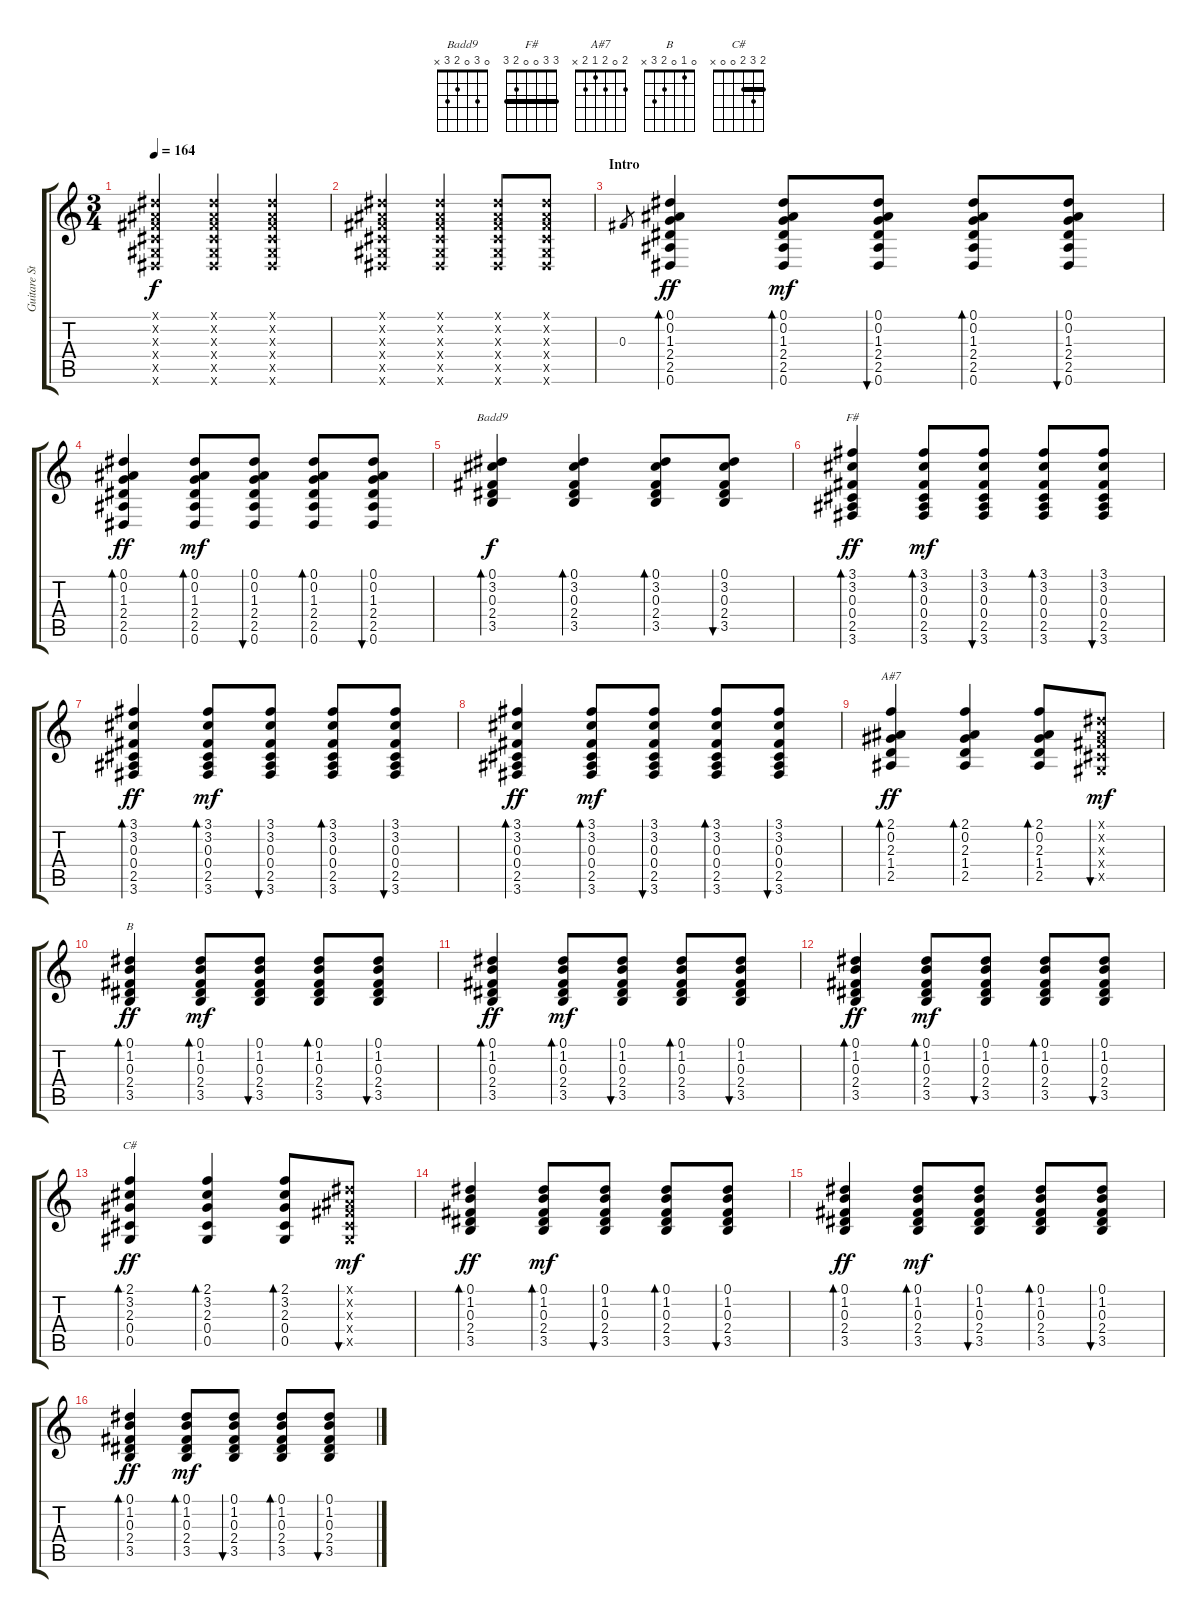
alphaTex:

\track ("Guitare Stuart" "Guitare St") {instrument acousticguitarnylon}
\staff {score tabs}
\tuning (Eb4 Bb3 Gb3 Db3 Ab2 Eb2) {hide}
\chord ("Badd9" 0 3 0 2 3 x)
\chord ("F#" 3 3 0 0 2 3) {barre 3}
\chord ("A#7" 2 0 2 1 2 x)
\chord ("B" 0 1 0 2 3 x)
\chord ("C#" 2 3 2 0 0 x) {barre 2}
\ts (3 4)
\tempo 164
\clef g2
\ks c
(0.1{x} 0.2{x} 0.3{x} 0.4{x} 0.5{x} 0.6{x}).4{dy f instrument acousticguitarnylon} (0.1{x} 0.2{x} 0.3{x} 0.4{x} 0.5{x} 0.6{x}).4 (0.1{x} 0.2{x} 0.3{x} 0.4{x} 0.5{x} 0.6{x}).4 |
(0.1{x} 0.2{x} 0.3{x} 0.4{x} 0.5{x} 0.6{x}).4 (0.1{x} 0.2{x} 0.3{x} 0.4{x} 0.5{x} 0.6{x}).4 (0.1{x} 0.2{x} 0.3{x} 0.4{x} 0.5{x} 0.6{x}).8 (0.1{x} 0.2{x} 0.3{x} 0.4{x} 0.5{x} 0.6{x}).8 |
\section ("" "Intro")
0.3.8{gr} (0.1 0.2 1.3 2.4 2.5 0.6).4{bd 60 dy ff} (0.1 0.2 1.3 2.4 2.5 0.6).8{bd 60 dy mf} (0.1 0.2 1.3 2.4 2.5 0.6).8{bu 60} (0.1 0.2 1.3 2.4 2.5 0.6).8{bd 60} (0.1 0.2 1.3 2.4 2.5 0.6).8{bu 60} |
(0.1 0.2 1.3 2.4 2.5 0.6).4{bd 60 dy ff} (0.1 0.2 1.3 2.4 2.5 0.6).8{bd 60 dy mf} (0.1 0.2 1.3 2.4 2.5 0.6).8{bu 60} (0.1 0.2 1.3 2.4 2.5 0.6).8{bd 60} (0.1 0.2 1.3 2.4 2.5 0.6).8{bu 60} |
(0.1 3.2 0.3 2.4 3.5).4{bd 60 ch "Badd9" dy f} (0.1 3.2 0.3 2.4 3.5).4{bd 60} (0.1 3.2 0.3 2.4 3.5).8{bd 60} (0.1 3.2 0.3 2.4 3.5).8{bu 60} |
(3.1 3.2 0.3 0.4 2.5 3.6).4{bd 60 ch "F#" dy ff} (3.1 3.2 0.3 0.4 2.5 3.6).8{bd 60 dy mf} (3.1 3.2 0.3 0.4 2.5 3.6).8{bu 60} (3.1 3.2 0.3 0.4 2.5 3.6).8{bd 60} (3.1 3.2 0.3 0.4 2.5 3.6).8{bu 60} |
(3.1 3.2 0.3 0.4 2.5 3.6).4{bd 60 dy ff} (3.1 3.2 0.3 0.4 2.5 3.6).8{bd 60 dy mf} (3.1 3.2 0.3 0.4 2.5 3.6).8{bu 60} (3.1 3.2 0.3 0.4 2.5 3.6).8{bd 60} (3.1 3.2 0.3 0.4 2.5 3.6).8{bu 60} |
(3.1 3.2 0.3 0.4 2.5 3.6).4{bd 60 dy ff} (3.1 3.2 0.3 0.4 2.5 3.6).8{bd 60 dy mf} (3.1 3.2 0.3 0.4 2.5 3.6).8{bu 60} (3.1 3.2 0.3 0.4 2.5 3.6).8{bd 60} (3.1 3.2 0.3 0.4 2.5 3.6).8{bu 60} |
(2.1 0.2 2.3 1.4 2.5).4{bd 60 ch "A#7" dy ff} (2.1 0.2 2.3 1.4 2.5).4{bd 60} (2.1 0.2 2.3 1.4 2.5).8{bd 60} (0.1{x} 0.2{x} 0.3{x} 0.4{x} 0.5{x}).8{bu 60 dy mf} |
(0.1 1.2 0.3 2.4 3.5).4{bd 60 ch "B" dy ff} (0.1 1.2 0.3 2.4 3.5).8{bd 60 dy mf} (0.1 1.2 0.3 2.4 3.5).8{bu 60} (0.1 1.2 0.3 2.4 3.5).8{bd 60} (0.1 1.2 0.3 2.4 3.5).8{bu 60} |
(0.1 1.2 0.3 2.4 3.5).4{bd 60 dy ff} (0.1 1.2 0.3 2.4 3.5).8{bd 60 dy mf} (0.1 1.2 0.3 2.4 3.5).8{bu 60} (0.1 1.2 0.3 2.4 3.5).8{bd 60} (0.1 1.2 0.3 2.4 3.5).8{bu 60} |
(0.1 1.2 0.3 2.4 3.5).4{bd 60 dy ff} (0.1 1.2 0.3 2.4 3.5).8{bd 60 dy mf} (0.1 1.2 0.3 2.4 3.5).8{bu 60} (0.1 1.2 0.3 2.4 3.5).8{bd 60} (0.1 1.2 0.3 2.4 3.5).8{bu 60} |
(2.1 3.2 2.3 0.4 0.5).4{bd 60 ch "C#" dy ff} (2.1 3.2 2.3 0.4 0.5).4{bd 60} (2.1 3.2 2.3 0.4 0.5).8{bd 60} (0.1{x} 0.2{x} 0.3{x} 0.4{x} 0.5{x}).8{bu 60 dy mf} |
(0.1 1.2 0.3 2.4 3.5).4{bd 60 dy ff} (0.1 1.2 0.3 2.4 3.5).8{bd 60 dy mf} (0.1 1.2 0.3 2.4 3.5).8{bu 60} (0.1 1.2 0.3 2.4 3.5).8{bd 60} (0.1 1.2 0.3 2.4 3.5).8{bu 60} |
(0.1 1.2 0.3 2.4 3.5).4{bd 60 dy ff} (0.1 1.2 0.3 2.4 3.5).8{bd 60 dy mf} (0.1 1.2 0.3 2.4 3.5).8{bu 60} (0.1 1.2 0.3 2.4 3.5).8{bd 60} (0.1 1.2 0.3 2.4 3.5).8{bu 60} |
(0.1 1.2 0.3 2.4 3.5).4{bd 60 dy ff} (0.1 1.2 0.3 2.4 3.5).8{bd 60 dy mf} (0.1 1.2 0.3 2.4 3.5).8{bu 60} (0.1 1.2 0.3 2.4 3.5).8{bd 60} (0.1 1.2 0.3 2.4 3.5).8{bu 60}
